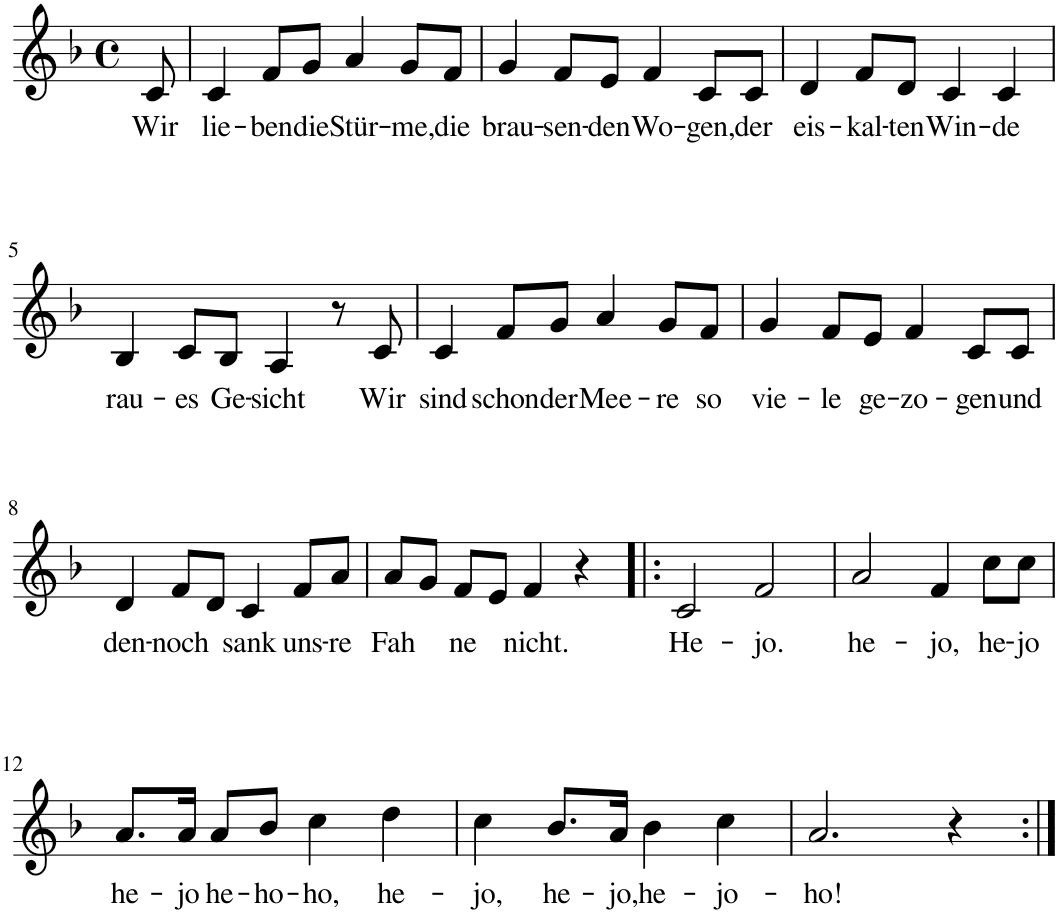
**kern	**text
*part1	*part1
*staff1	*staff1
*I"Midi_1	*
*clefG2	*
*k[b-]	*
*F:	*
*M4/4	*
*met(c)	*
=1	=1
!	!LO:LY:b
8c/	Wir
=2	=2
!	!LO:LY:b
4c/	lie-
!	!LO:LY:b
8f/L	-ben
!	!LO:LY:b
8g/J	die
!	!LO:LY:b
4a/	Stür-
!	!LO:LY:b
8g/L	-me,
!	!LO:LY:b
8f/J	die
=3	=3
!	!LO:LY:b
4g/	brau-
!	!LO:LY:b
8f/L	-sen-
!	!LO:LY:b
8e/J	-den
!	!LO:LY:b
4f/	Wo-
!	!LO:LY:b
8c/L	-gen,
!	!LO:LY:b
8c/J	der
=4	=4
!	!LO:LY:b
4d/	eis-
!	!LO:LY:b
8f/L	-kal-
!	!LO:LY:b
8d/J	-ten
!	!LO:LY:b
4c/	Win-
!	!LO:LY:b
4c/	-de
!!LO:LB:g=z
=5	=5
!	!LO:LY:b
4B-/	rau-
!	!LO:LY:b
8c/L	-es
!	!LO:LY:b
8B-/J	Ge-
!	!LO:LY:b
4A/	-sicht
8r	.
!	!LO:LY:b
8c/	Wir
=6	=6
!	!LO:LY:b
4c/	sind
!	!LO:LY:b
8f/L	schon
!	!LO:LY:b
8g/J	der
!	!LO:LY:b
4a/	Mee-
!	!LO:LY:b
8g/L	-re
!	!LO:LY:b
8f/J	so
=7	=7
!	!LO:LY:b
4g/	vie-
!	!LO:LY:b
8f/L	-le
!	!LO:LY:b
8e/J	ge-
!	!LO:LY:b
4f/	-zo-
!	!LO:LY:b
8c/L	-gen
!	!LO:LY:b
8c/J	und
!!LO:LB:g=z
=8	=8
!	!LO:LY:b
4d/	den-
!	!LO:LY:b
8f/L	-noch
8d/J	.
!	!LO:LY:b
4c/	sank
!	!LO:LY:b
8f/L	uns-
!	!LO:LY:b
8a/J	-re
=9	=9
!	!LO:LY:b
8a/L	Fah
8g/J	.
!	!LO:LY:b
8f/L	ne
8e/J	.
!	!LO:LY:b
4f/	nicht.
4r	.
=10!|:	=10!|:
!	!LO:LY:b
2c/	He-
!	!LO:LY:b
2f/	-jo.
=11	=11
!	!LO:LY:b
2a/	he-
!	!LO:LY:b
4f/	-jo,
!	!LO:LY:b
8cc\L	he-
!	!LO:LY:b
8cc\J	-jo
!!LO:LB:g=z
=12	=12
!	!LO:LY:b
8.a/L	he-
!	!LO:LY:b
16a/Jk	-jo
!	!LO:LY:b
8a/L	he-
!	!LO:LY:b
8b-/J	-ho-
!	!LO:LY:b
4cc\	-ho,
!	!LO:LY:b
4dd\	he-
=13	=13
!	!LO:LY:b
4cc\	-jo,
!	!LO:LY:b
8.b-/L	he-
!	!LO:LY:b
16a/Jk	-jo,
!	!LO:LY:b
4b-\	he-
!	!LO:LY:b
4cc\	-jo-
=14	=14
!	!LO:LY:b
2.a/	-ho!
4r	.
=:|!	=:|!
*-	*-
